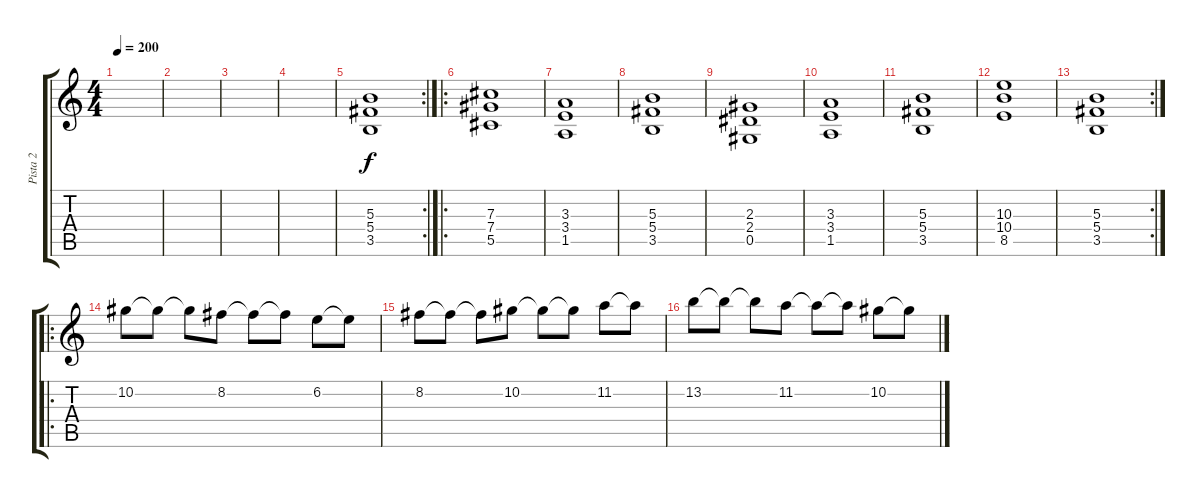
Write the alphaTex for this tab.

\track ("Pista 2" "Pista 2") {instrument distortionguitar}
\staff {score tabs}
\tuning (Eb4 Bb3 Gb3 Db3 Ab2 Eb2) {hide}
\ts (4 4)
\tempo 200
\clef g2
\ks c
|
|
|
|
\rc 2
(5.3 5.4 3.5).1 |
\ro
(7.3 7.4 5.5).1{instrument distortionguitar} |
(3.3 3.4 1.5).1 |
(5.3 5.4 3.5).1 |
(2.3 2.4 0.5).1 |
(3.3 3.4 1.5).1 |
(5.3 5.4 3.5).1 |
(10.3 10.4 8.5).1 |
\rc 2
(5.3 5.4 3.5).1 |
\ro
10.2.8 10.2{t}.8 10.2{t}.8 8.2.8 8.2{t}.8 8.2{t}.8 6.2.8 6.2{t}.8 |
8.2.8 8.2{t}.8 8.2{t}.8 10.2.8 10.2{t}.8 10.2{t}.8 11.2.8 11.2{t}.8 |
13.2.8 13.2{t}.8 13.2{t}.8 11.2.8 11.2{t}.8 11.2{t}.8 10.2.8 10.2{t}.8
